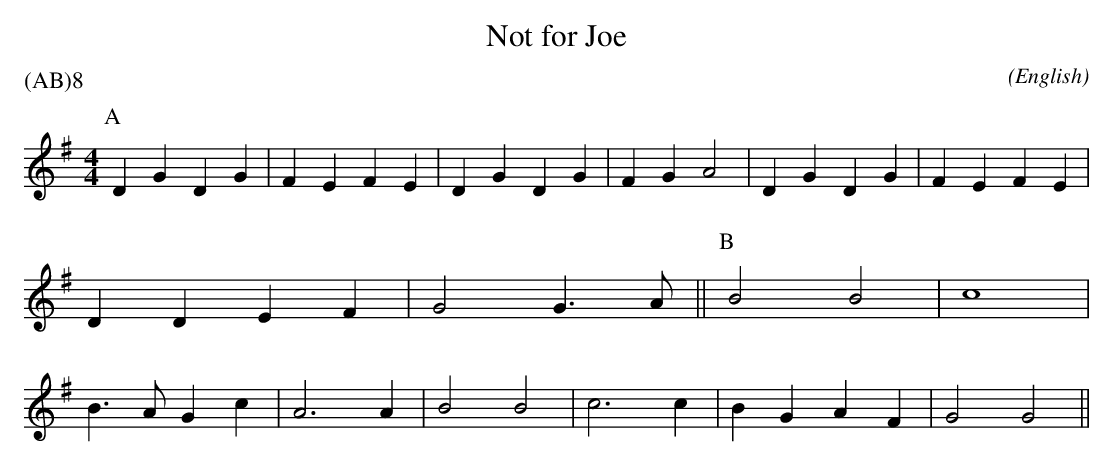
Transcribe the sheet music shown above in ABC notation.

X:1
T:Not for Joe
M:4/4
C:
O:English
P:(AB)8
L:1/4
K:G
P:A
D G D G | F E F E | D G      D G | F G A2       |\
D G D G | F E F E | D D      E F | G2  G3/2 A/2 ||\
P:B
B2  B2  | c4      | B3/2 A/2 G c | A3  A        |\
B2  B2  | c3  c   | B G      A F | G2  G2       ||
